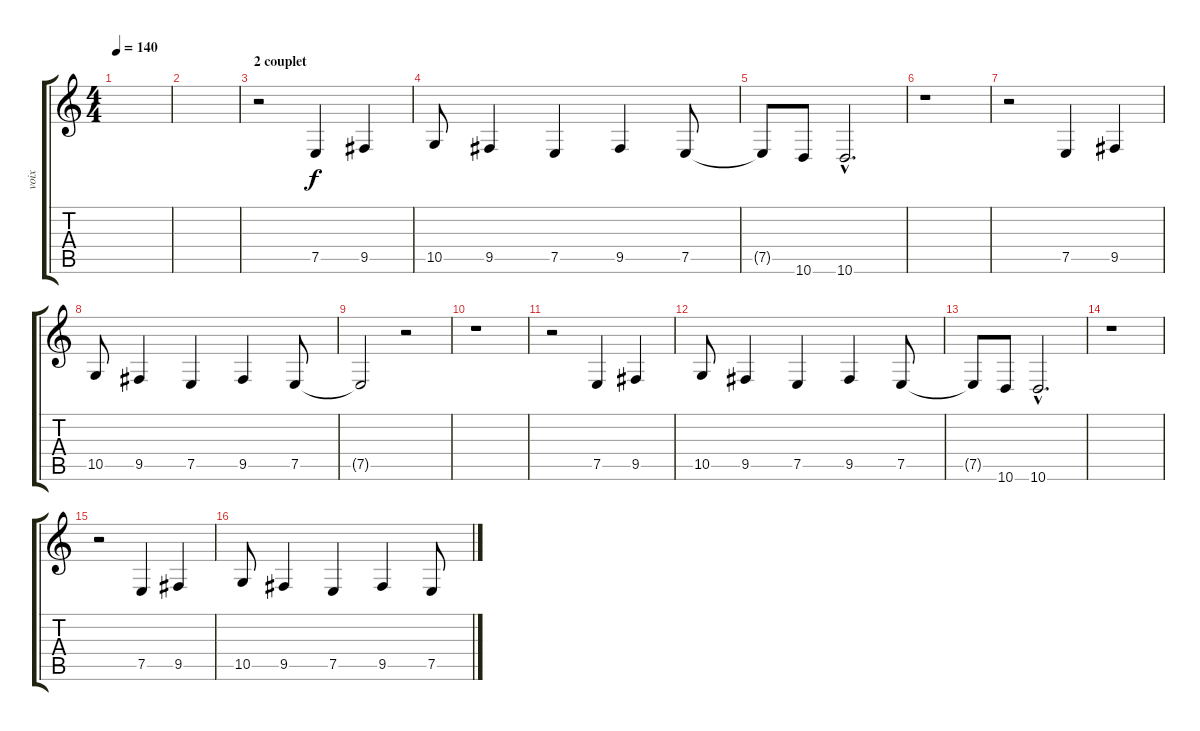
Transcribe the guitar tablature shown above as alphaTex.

\track ("voix" "voix") {instrument flute}
\staff {score tabs}
\tuning (E4 B3 G3 D3 A2 E2) {hide}
\ts (4 4)
\tempo 140
\clef g2
\ks c
|
|
\section ("" "2 couplet")
r.2 7.5.4 9.5.4 |
10.5.8 9.5.4 7.5.4 9.5.4 7.5.8 |
7.5{t}.8 10.6.8 10.6{hac}.2{d} |
r.1 |
r.2 7.5.4 9.5.4 |
10.5.8 9.5.4 7.5.4 9.5.4 7.5.8 |
7.5{t}.2 r.2 |
r.1 |
r.2 7.5.4 9.5.4 |
10.5.8 9.5.4 7.5.4 9.5.4 7.5.8 |
7.5{t}.8 10.6.8 10.6{hac}.2{d} |
r.1 |
r.2 7.5.4 9.5.4 |
10.5.8 9.5.4 7.5.4 9.5.4 7.5.8
